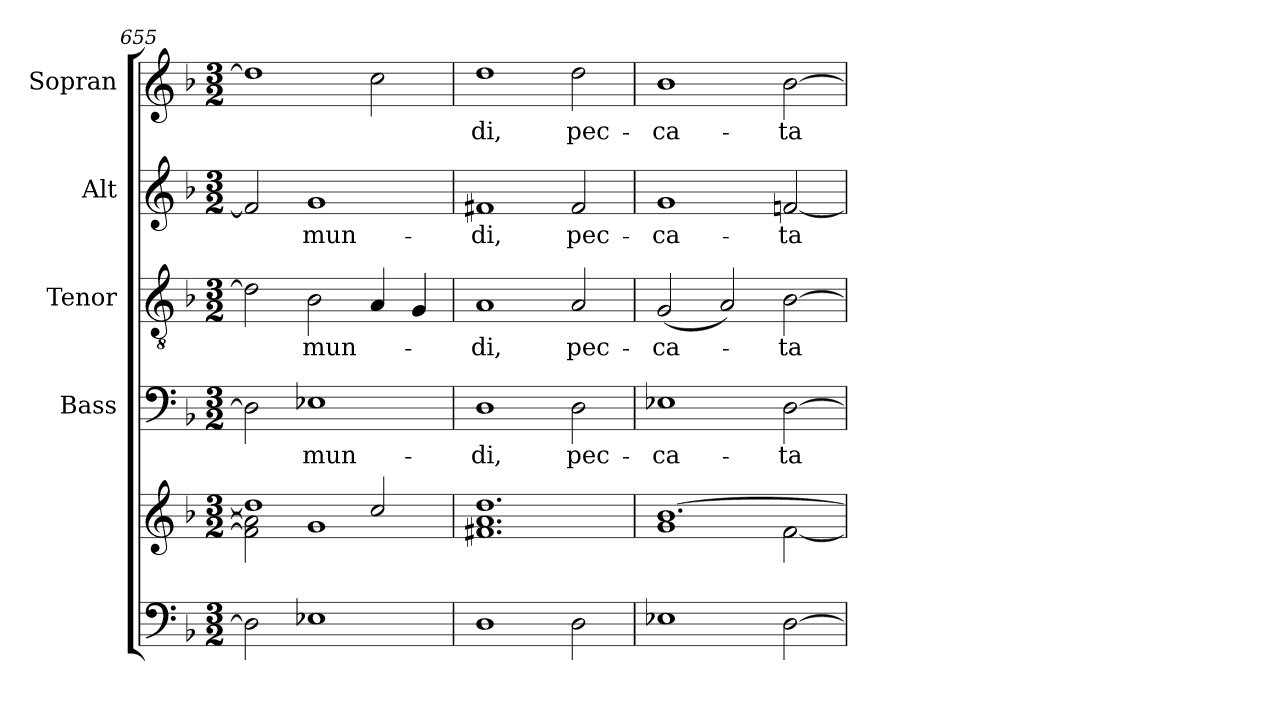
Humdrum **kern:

**kern	**kern	**kern	**text	**kern	**text	**kern	**text	**kern	**text
*part5	*part5	*part4	*part4	*part3	*part3	*part2	*part2	*part1	*part1
*staff6	*staff5	*staff4	*staff4	*staff3	*staff3	*staff2	*staff2	*staff1	*staff1
*	*	*I"Bass	*	*I"Tenor	*	*I"Alt	*	*I"Sopran	*
*	*	*I'B.	*	*I'T.	*	*I'A.	*	*I'S.	*
*clefF4	*clefG2	*clefF4	*	*clefGv2	*	*clefG2	*	*clefG2	*
*k[b-]	*k[b-]	*k[b-]	*	*k[b-]	*	*k[b-]	*	*k[b-]	*
*F:	*F:	*F:	*	*F:	*	*F:	*	*F:	*
*M3/2	*M3/2	*M3/2	*	*M3/2	*	*M3/2	*	*M3/2	*
=655	=655	=655	=655	=655	=655	=655	=655	=655	=655
*	*^	*	*	*	*	*	*	*	*
2D\]	1dd]	2f#\] 2a\]	2D\]	.	2d\]	.	2f#/]	.	1dd]	.
!	!	!	!	!LO:LY:b	!	!LO:LY:b	!	!LO:LY:b	!	!
1E-X	.	1g	1E-X	mun-	2B-\	mun-	1g	mun-	.	.
.	2cc/	.	.	.	4A/	.	.	.	2cc\	.
.	.	.	.	.	4G/	.	.	.	.	.
*	*v	*v	*	*	*	*	*	*	*	*
=656	=656	=656	=656	=656	=656	=656	=656	=656	=656
!	!	!	!LO:LY:b	!	!LO:LY:b	!	!LO:LY:b	!	!LO:LY:b
1D	1.f#X 1.a 1.dd	1D	-di,	1A	-di,	1f#X	-di,	1dd	-di,
!	!	!	!LO:LY:b	!	!LO:LY:b	!	!LO:LY:b	!	!LO:LY:b
2D\	.	2D\	pec-	2A/	pec-	2f#/	pec-	2dd\	pec-
=657	=657	=657	=657	=657	=657	=657	=657	=657	=657
*	*^	*	*	*	*	*	*	*	*
!	!	!	!	!LO:LY:b	!	!LO:LY:b	!	!LO:LY:b	!	!LO:LY:b
1E-X	[>1.b-	1g	1E-X	-ca-	(<2G/	-ca-	1g	-ca-	1b-	-ca-
.	.	.	.	.	2A/)	.	.	.	.	.
!	!	!	!	!LO:LY:b	!	!LO:LY:b	!	!LO:LY:b	!	!LO:LY:b
[2D\	.	[<2f\	[2D\	-ta	[2B-\	-ta	[2fn/	-ta	[2b-\	-ta
*	*v	*v	*	*	*	*	*	*	*	*
=	=	=	=	=	=	=	=	=	=
*-	*-	*-	*-	*-	*-	*-	*-	*-	*-
